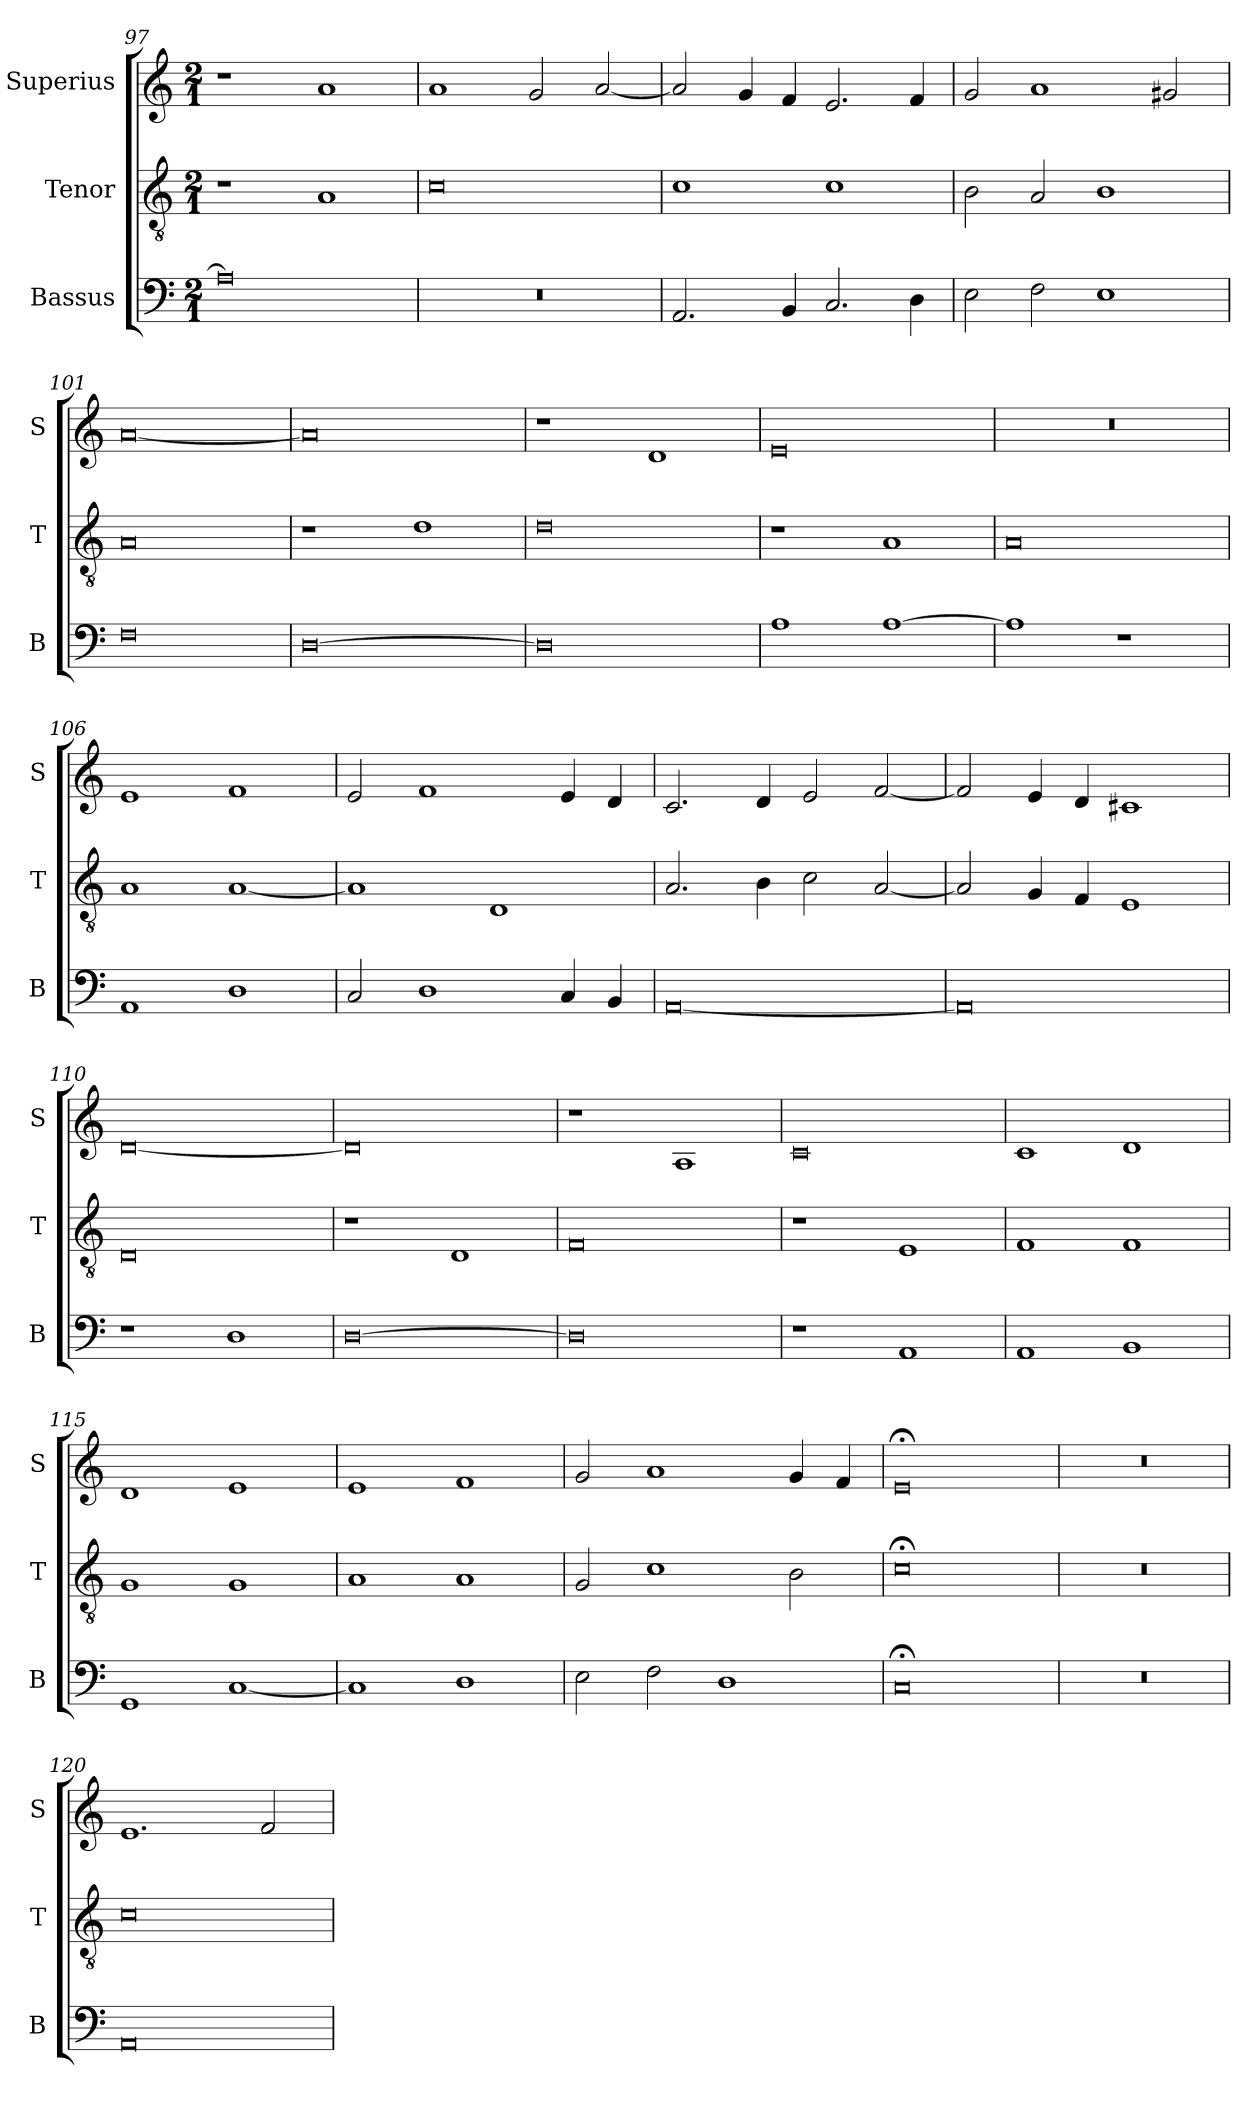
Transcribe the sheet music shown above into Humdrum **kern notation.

**kern	**kern	**kern
*part3	*part2	*part1
*staff3	*staff2	*staff1
*I"Bassus	*I"Tenor	*I"Superius
*I'B	*I'T	*I'S
*clefF4	*clefGv2	*clefG2
*k[]	*k[]	*k[]
*M2/1	*M2/1	*M2/1
=97	=97	=97
0A]	1r	1r
.	1A	1a
=98	=98	=98
0r	0c	1a
.	.	2g/
.	.	[2a/
=99	=99	=99
2.AA/	1c	2a/]
.	.	4g/
4BB/	.	4f/
2.C/	1c	2.e/
4D\	.	4f/
=100	=100	=100
2E\	2B\	2g/
2F\	2A/	1a
1E	1B	.
.	.	2g#X/
=101	=101	=101
0F	0A	[0a
=102	=102	=102
[0D	1r	0a]
.	1d	.
=103	=103	=103
0D]	0d	1r
.	.	1d
=104	=104	=104
1A	1r	0e
[1A	1A	.
=105	=105	=105
1A]	0A	0r
1r	.	.
=106	=106	=106
1AA	1A	1e
1D	[1A	1f
=107	=107	=107
2C/	1A]	2e/
1D	.	1f
.	1D	.
4C/	.	4e/
4BB/	.	4d/
=108	=108	=108
[0AA	2.A/	2.c/
.	4B\	4d/
.	2c\	2e/
.	[2A/	[2f/
=109	=109	=109
0AA]	2A/]	2f/]
.	4G/	4e/
.	4F/	4d/
.	1E	1c#X
=110	=110	=110
1r	0D	[0d
1D	.	.
=111	=111	=111
[0D	1r	0d]
.	1D	.
=112	=112	=112
0D]	0F	1r
.	.	1A
=113	=113	=113
1r	1r	0c
1AA	1E	.
=114	=114	=114
1AA	1F	1c
1BB	1F	1d
=115	=115	=115
1GG	1G	1d
[1C	1G	1e
=116	=116	=116
1C]	1A	1e
1D	1A	1f
=117	=117	=117
2E\	2G/	2g/
2F\	1c	1a
1D	.	.
.	2B\	4g/
.	.	4f/
=118	=118	=118
0C;<	0c;<	0e;<
=119	=119	=119
0r	0r	0r
=120	=120	=120
0AA	0c	1.e
.	.	2f/
=	=	=
*-	*-	*-
